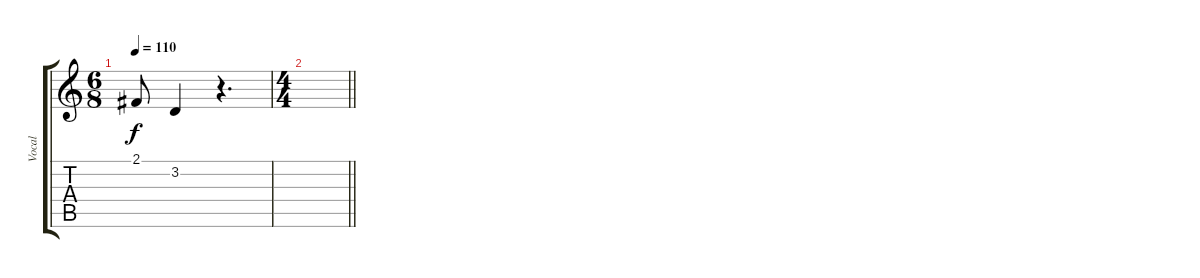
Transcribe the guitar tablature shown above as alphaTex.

\track ("Vocal" "Vocal") {instrument acousticgrandpiano}
\staff {score tabs}
\tuning (E4 B3 G3 D3 A2 E2) {hide}
\ts (6 8)
\tempo 110
\clef g2
\ks c
2.1{t}.8{dy f} 3.2.4 r.4{d} |
\ts (4 4)
\barLineRight lightlight
